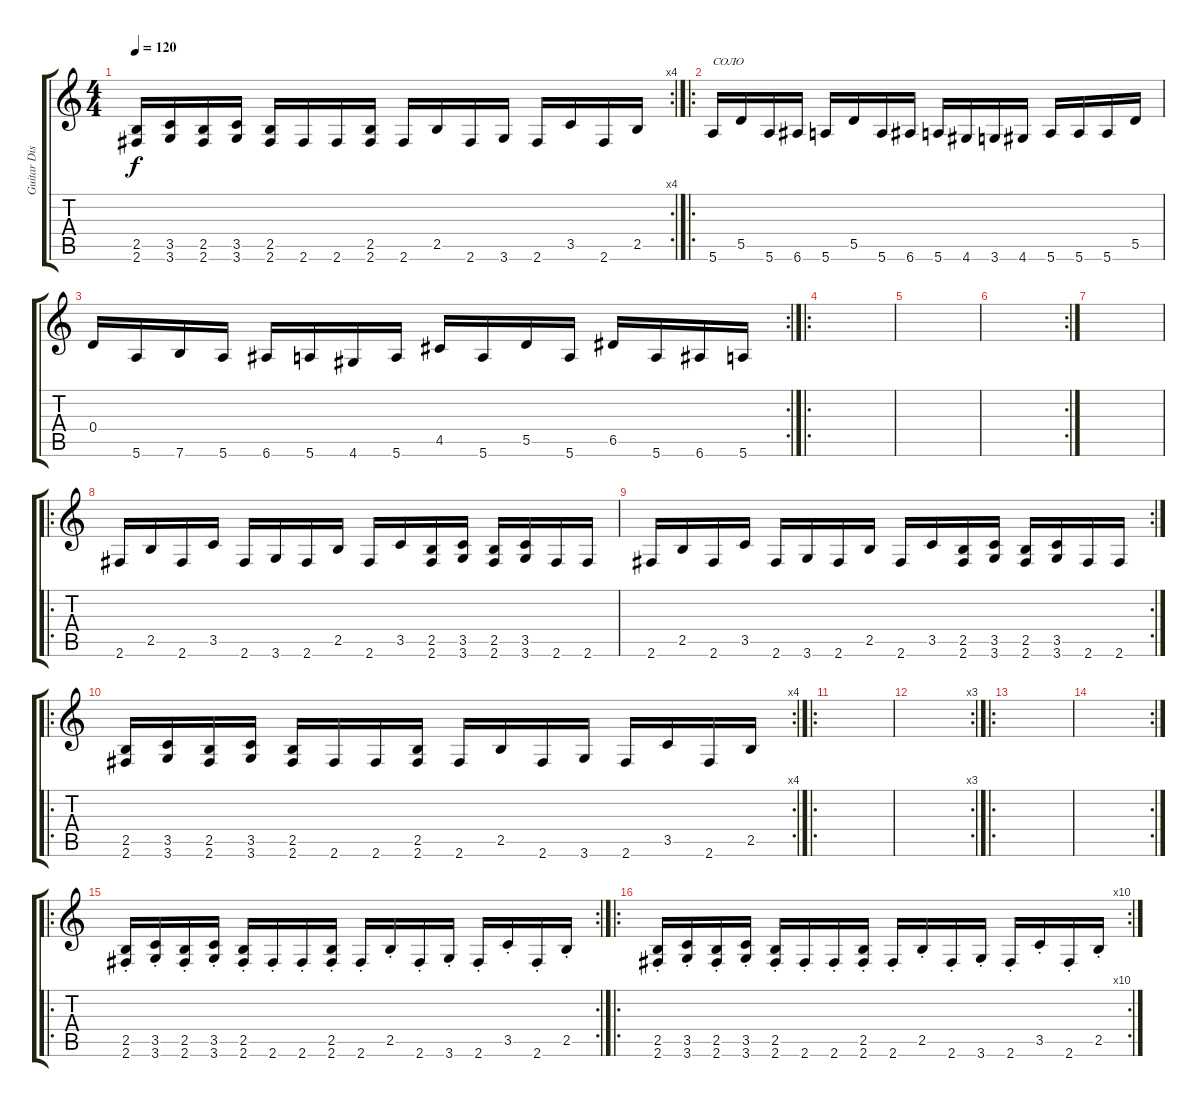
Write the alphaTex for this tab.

\track ("Guitar Distortion" "Guitar Dis") {instrument distortionguitar}
\staff {score tabs}
\tuning (E4 B3 G3 D3 A2 E2) {hide}
\rc 4
\ts (4 4)
\tempo 120
\clef g2
\ks c
(2.5 2.6).16{dy f} (3.5 3.6).16 (2.5 2.6).16 (3.5 3.6).16 (2.5 2.6).16 2.6.16 2.6.16 (2.5 2.6).16 2.6.16 2.5.16 2.6.16 3.6.16 2.6.16 3.5.16 2.6.16 2.5.16 |
\ro
5.6.16{txt "СОЛО "} 5.5.16 5.6.16 6.6.16 5.6.16 5.5.16 5.6.16 6.6.16 5.6.16 4.6.16 3.6.16 4.6.16 5.6.16 5.6.16 5.6.16 5.5.16 |
\rc 2
0.4.16 5.6.16 7.6.16 5.6.16 6.6.16 5.6.16 4.6.16 5.6.16 4.5.16 5.6.16 5.5.16 5.6.16 6.5.16 5.6.16 6.6.16 5.6.16 |
\ro
|
|
\rc 2
|
|
\ro
2.6.16 2.5.16 2.6.16 3.5.16 2.6.16 3.6.16 2.6.16 2.5.16 2.6.16 3.5.16 (2.5 2.6).16 (3.5 3.6).16 (2.5 2.6).16 (3.5 3.6).16 2.6.16 2.6.16 |
\rc 2
2.6.16 2.5.16 2.6.16 3.5.16 2.6.16 3.6.16 2.6.16 2.5.16 2.6.16 3.5.16 (2.5 2.6).16 (3.5 3.6).16 (2.5 2.6).16 (3.5 3.6).16 2.6.16 2.6.16 |
\ro
\rc 4
(2.5 2.6).16 (3.5 3.6).16 (2.5 2.6).16 (3.5 3.6).16 (2.5 2.6).16 2.6.16 2.6.16 (2.5 2.6).16 2.6.16 2.5.16 2.6.16 3.6.16 2.6.16 3.5.16 2.6.16 2.5.16 |
\ro
|
\rc 3
|
\ro
|
\rc 2
|
\ro
\rc 2
(2.5{st} 2.6{st}).16 (3.5{st} 3.6{st}).16 (2.5{st} 2.6{st}).16 (3.5{st} 3.6{st}).16 (2.5{st} 2.6{st}).16 2.6{st}.16 2.6{st}.16 (2.5{st} 2.6{st}).16 2.6{st}.16 2.5{st}.16 2.6{st}.16 3.6{st}.16 2.6{st}.16 3.5{st}.16 2.6{st}.16 2.5{st}.16 |
\ro
\rc 10
(2.5{st} 2.6{st}).16 (3.5{st} 3.6{st}).16 (2.5{st} 2.6{st}).16 (3.5{st} 3.6{st}).16 (2.5{st} 2.6{st}).16 2.6{st}.16 2.6{st}.16 (2.5{st} 2.6{st}).16 2.6{st}.16 2.5{st}.16 2.6{st}.16 3.6{st}.16 2.6{st}.16 3.5{st}.16 2.6{st}.16 2.5{st}.16
